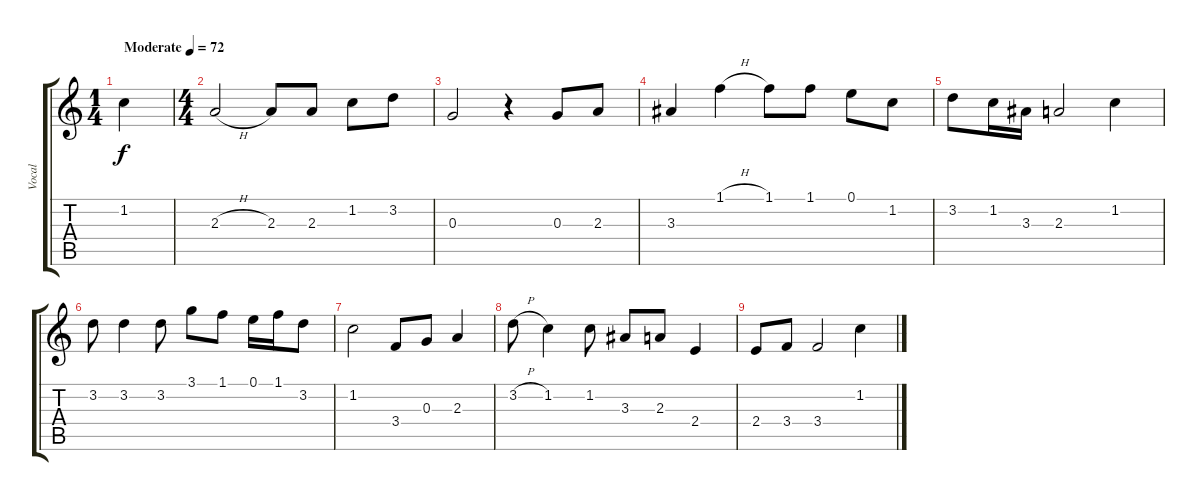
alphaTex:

\track ("Vocal" "Vocal") {instrument electricguitarjazz}
\staff {score tabs}
\tuning (E4 B3 G3 D3 A2 E2) {hide}
\ts (1 4)
\tempo (72 "Moderate")
\clef g2
\ks c
1.2.4{dy f instrument electricguitarjazz} |
\ts (4 4)
2.3{h}.2 2.3.8 2.3.8 1.2.8 3.2.8 |
0.3.2 r.4 0.3.8 2.3.8 |
3.3.4 1.1{h}.4 1.1.8 1.1.8 0.1.8 1.2.8 |
3.2.8 1.2.16 3.3.16 2.3.2 1.2.4 |
3.2.8 3.2.4 3.2.8 3.1.8 1.1.8 0.1.16 1.1.16 3.2.8 |
1.2.2 3.4.8 0.3.8 2.3.4 |
3.2{h}.8 1.2.4 1.2.8 3.3.8 2.3.8 2.4.4 |
2.4.8 3.4.8 3.4.2 1.2.4
